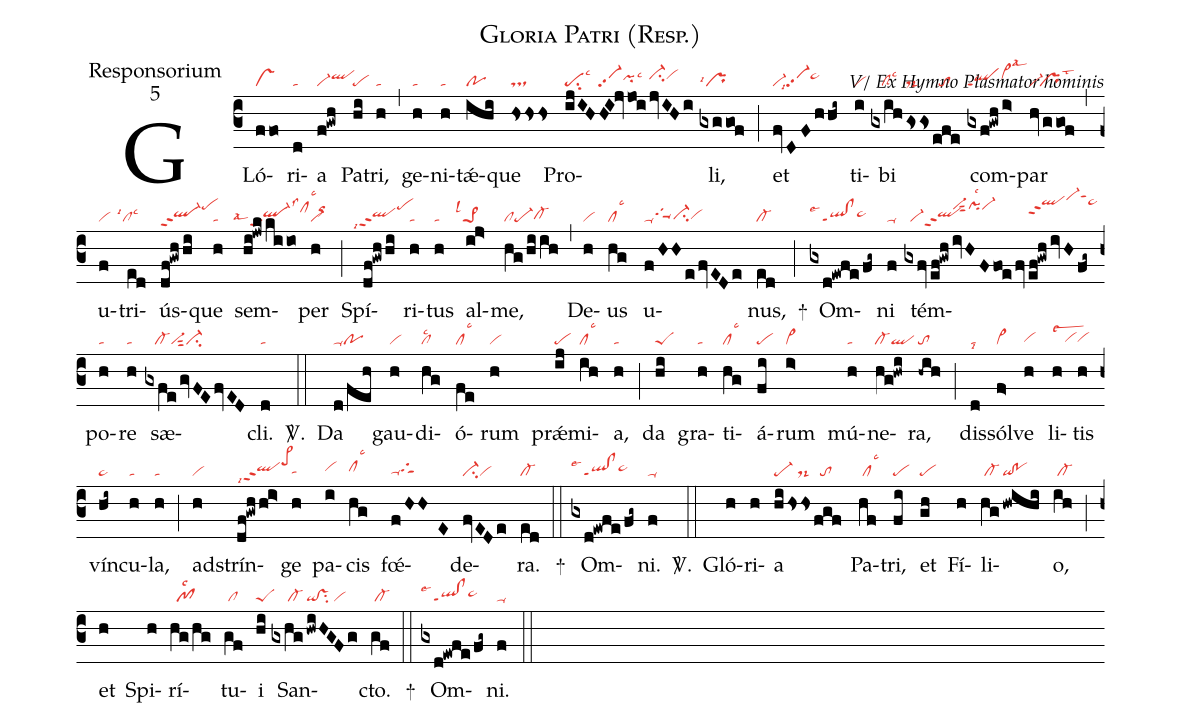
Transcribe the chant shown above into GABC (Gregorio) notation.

name:Gloria Patri (Resp.);
office-part:Responsorium;
mode:5;
commentary:V/ Ex Hymno Plasmator hominis;
nabc-lines:1;
%%
(c3)
GLó(ffo|vs)ri(d|ta)a(f!gwh|vi-qlhi) Pa(hi|pe)tri,(h|ta) (,)
ge(h|ta)ni(h|ta)tǽ(ihi|po)que(hsss|ts) Pro(ijIH|pesu2lsc3|HI!jvjoi/|vi-pp2pihhlsc3|jvIHi|ci-hivihi)li,(gxggof|prlsi4) (;)
et(fv/DFhhi~|vi-``vi-pp2lsi7ta>hi) ti(i|vi)bi(gxih|///clSlsc3|gss|ds-|efe|//to) com(gxf!gwh/i>|qlppt1vi>hilsal3)par(hv/ggof|vi-`prlst3) (,)
u(f|vi)tri(ed|```cllsi1lsc3)ús(df!gwhhi|ql-hhppt2pehk)que(h|ta) sem(hi!jwkkiio|```ql-hhppt2lsal4lss3clhjlsc3orhj)per(h|vi-) (;)
Spí(df!gwhhi|```qlhhppt2lsi7pehk)ri(h|ta)tus(h|ta) al(ij>|```pe>1lsl1)me,(hg/hiih|clpe-cl-hg) (,)
De(h|vi)us(hg|cllsc3) u(fHHe/fvEDe|ta-tgS-hgci-hgvihg)nus,(ed|cl-) +(;)
Om(gxd!ewfe/fg~|ql!clppt1lse4ta>hh)ni(f|ta-) tém(gxfv/ef!gwh/|//vi-qlhhppt2|ivHFfoe/fv/|vi-hksut2pihklsc2vi-hk|ef!gwh/ivHfg~|qlhmppt2vi-hpsut1ta>hm)po(h|ta)re(h|ta) sæ(gxfe/gvFEfvED|///cl-vi-sut2ci-)cli.(d|ta) <sp>V/</sp>.(::)
Da(d/feh|ta-po) gau(h|vi)di(hg|cllsc2)ó(fe|cllsc3)rum(h|vi) prǽ(ij|pe)mi(ih|cllsc3)a,(h|ta) (;)
da(hi|peS) gra(h|ta)ti(hg|cllsc3)á(fi|pe)rum(i>|vi>) mú(h|ta)ne(hg!hwi|cl-ql)ra,(-hih|to) (;)
dis(d|talsi8)sól(f>|vi>)ve(h|vihg) li(h|vihglsew2)tis(h|vihg) vín(hi~|ta>)cu(h|ta)la,(h|ta) (;)
ad(h|vi)strín(df!gwhhi>|qlhhppt2lsi7pe>hk)ge(h|tahg) pa(i|vihh)cis(hg|clhhlsc3) fœ́(fHHE|ta-hgtgShh)de(fvEDe|ci-vi)ra.(ed|cl-) +(::)
Om(gxd!ewfe/fg~|ql!clppt1lse4ta>hh)ni.(f|ta-) <sp>V/</sp>.(::)
Gló(h)ri(h)a(hi|pe-|/hss|///ds-|fgf|//to) Pa(hf|/cllsc3)tri,(fi|pe) et(gh|pe) Fí(h)li(hg|/cl-|!hwihi|qi!po)o,(ih|/cl-) (;)
et(h) Spi(h)rí(hg/hg|//pf1lsc2)tu(gf|/cl)i(hi|peS) San(gxhg|/////cl-|!hwiHGFg|qi!vssu2/vi)cto.(gf|/cl-) +(::)
Om(gxd!ewfe/fg~|ql!clppt1lse4ta>hh)ni.(f|ta-) (::)
